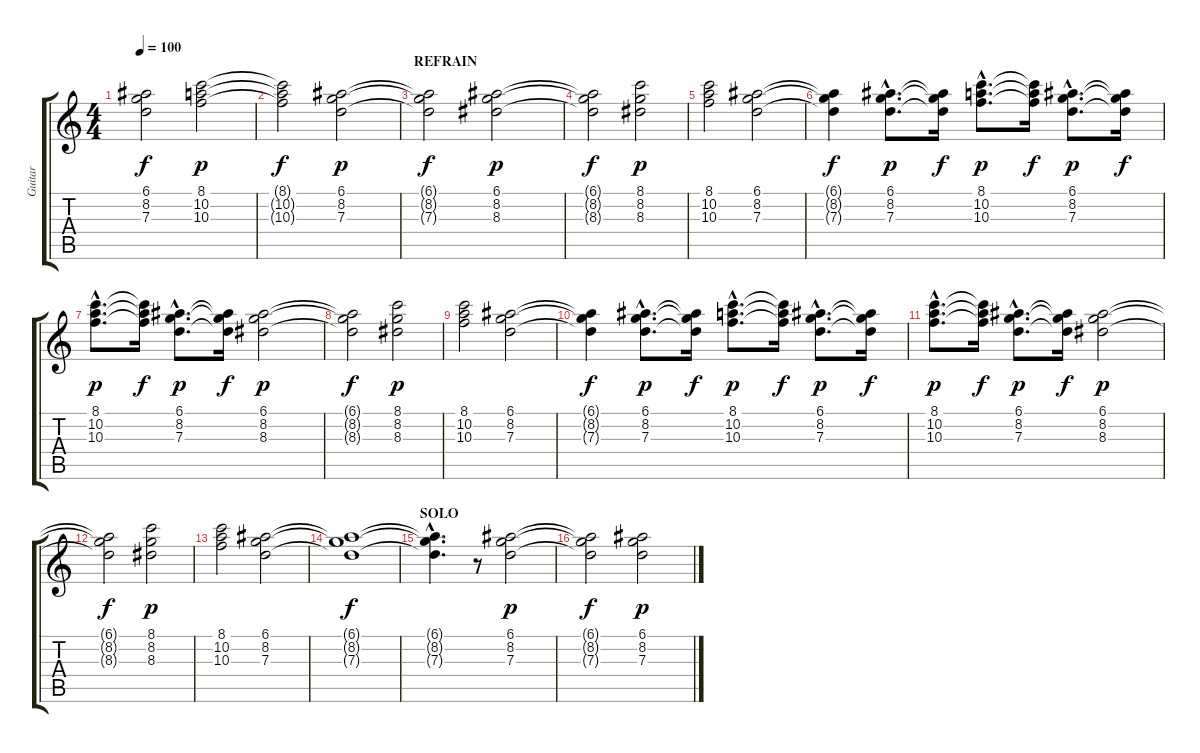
\track ("Guitar" "Guitar") {instrument acousticguitarsteel}
\staff {score tabs}
\tuning (E4 B3 G3 D3 A2 E2) {hide}
\ts (4 4)
\tempo 100
\clef g2
\ks c
(6.1{t} 8.2{t} 7.3{t}).2{dy f} (8.1 10.2 10.3).2{dy p} |
(8.1{t} 10.2{t} 10.3{t}).2{dy f} (6.1 8.2 7.3).2{dy p} |
\section ("" "REFRAIN")
(6.1{t} 8.2{t} 7.3{t}).2{dy f} (6.1 8.2 8.3).2{dy p} |
(6.1{t} 8.2{t} 8.3{t}).2{dy f} (8.1 8.2 8.3).2{dy p} |
(8.1 10.2 10.3).2 (6.1 8.2 7.3).2 |
(6.1{t} 8.2{t} 7.3{t}).4{dy f} (6.1{hac} 8.2{hac} 7.3{hac}).8{d dy p} (6.1{t} 8.2{t} 7.3{t}).16{dy f} (8.1{hac} 10.2{hac} 10.3{hac}).8{d dy p} (8.1{t} 10.2{t} 10.3{t}).16{dy f} (6.1{hac} 8.2{hac} 7.3{hac}).8{d dy p} (6.1{t} 8.2{t} 7.3{t}).16{dy f} |
(8.1{hac} 10.2{hac} 10.3{hac}).8{d dy p} (8.1{t} 10.2{t} 10.3{t}).16{dy f} (6.1{hac} 8.2{hac} 7.3{hac}).8{d dy p} (6.1{t} 8.2{t} 7.3{t}).16{dy f} (6.1 8.2 8.3).2{dy p} |
(6.1{t} 8.2{t} 8.3{t}).2{dy f} (8.1 8.2 8.3).2{dy p} |
(8.1 10.2 10.3).2 (6.1 8.2 7.3).2 |
(6.1{t} 8.2{t} 7.3{t}).4{dy f} (6.1{hac} 8.2{hac} 7.3{hac}).8{d dy p} (6.1{t} 8.2{t} 7.3{t}).16{dy f} (8.1{hac} 10.2{hac} 10.3{hac}).8{d dy p} (8.1{t} 10.2{t} 10.3{t}).16{dy f} (6.1{hac} 8.2{hac} 7.3{hac}).8{d dy p} (6.1{t} 8.2{t} 7.3{t}).16{dy f} |
(8.1{hac} 10.2{hac} 10.3{hac}).8{d dy p} (8.1{t} 10.2{t} 10.3{t}).16{dy f} (6.1{hac} 8.2{hac} 7.3{hac}).8{d dy p} (6.1{t} 8.2{t} 7.3{t}).16{dy f} (6.1 8.2 8.3).2{dy p} |
(6.1{t} 8.2{t} 8.3{t}).2{dy f} (8.1 8.2 8.3).2{dy p} |
(8.1 10.2 10.3).2 (6.1 8.2 7.3).2 |
(6.1{t} 8.2{t} 7.3{t}).1{dy f} |
\section ("" "SOLO")
(6.1{t} 8.2{hac t} 7.3{hac t}).4{d} r.8 (6.1 8.2 7.3).2{dy p} |
(6.1{t} 8.2{t} 7.3{t}).2{dy f} (6.1 8.2 7.3).2{dy p}
